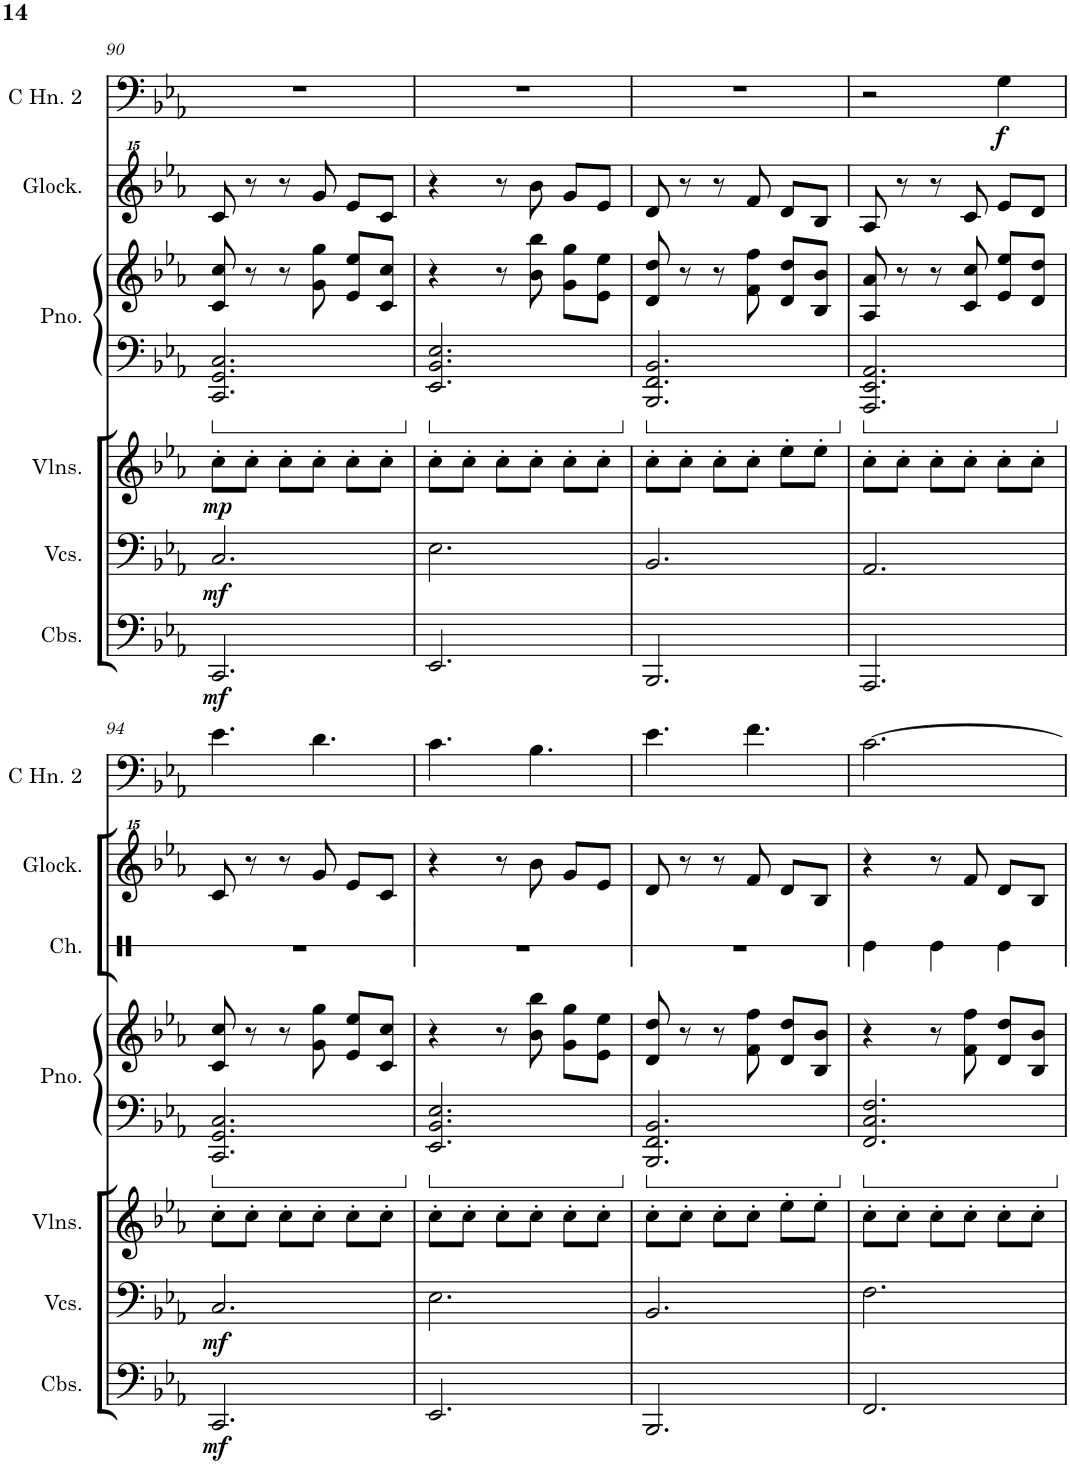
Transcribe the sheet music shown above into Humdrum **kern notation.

**kern	**dynam	**kern	**dynam	**kern	**dynam	**kern	**kern	**kern	**kern	**dynam	**kern
*part7	*part7	*part6	*part6	*part5	*part5	*part4	*part4	*part3	*part2	*part2	*part1
*staff8	*staff8	*staff7	*staff7	*staff6	*staff6	*staff5	*staff4	*staff3	*staff2	*staff2	*staff1
*I"Contrabasses	*	*I"Violoncellos	*	*I"Violins	*	*I"Piano	*	*I"Glockenspiel	*I"Horn in C 2	*	*I"Flute 1
*I'Cbs.	*	*I'Vcs.	*	*I'Vlns.	*	*I'Pno.	*	*I'Glock.	*	*	*I'Fl. 1
!!LO:PB:g=z
*clefF4	*	*clefF4	*	*clefG2	*	*clefF4	*clefG2	*clefG^^2	*clefF4	*	*clefG2
*	*	*	*	*	*	*	*	*	*ITrd7c12	*	*
*k[b-e-a-]	*	*k[b-e-a-]	*	*k[b-e-a-]	*	*k[b-e-a-]	*k[b-e-a-]	*k[b-e-a-]	*k[b-e-a-]	*	*k[b-e-a-]
*M3/4	*	*M3/4	*	*M3/4	*	*M3/4	*M3/4	*M3/4	*M3/4	*	*M3/4
=90	=90	=90	=90	=90	=90	=90	=90	=90	=90	=90	=90
!	!LO:DY:b	!	!LO:DY:b	!	!LO:DY:b	!	!	!	!	!	!
2.CC/	mf	2.C/	mf	8cc'\L	mp	2.CC/ 2.GG/ 2.C/	8c/ 8cc/	8ccc/	2.r	.	2.r
.	.	.	.	8cc'\J	.	.	8r	8r	.	.	.
.	.	.	.	8cc'\L	.	.	8r	8r	.	.	.
.	.	.	.	8cc'\J	.	.	8g\ 8gg\	8ggg/	.	.	.
.	.	.	.	8cc'\L	.	.	8e-/ 8ee-/L	8eee-/L	.	.	.
.	.	.	.	8cc'\J	.	.	8c/ 8cc/J	8ccc/J	.	.	.
=91	=91	=91	=91	=91	=91	=91	=91	=91	=91	=91	=91
2.EE-/	.	2.E-\	.	8cc'\L	.	2.EE-/ 2.BB-/ 2.E-/	4r	4r	2.r	.	2.r
.	.	.	.	8cc'\J	.	.	.	.	.	.	.
.	.	.	.	8cc'\L	.	.	8r	8r	.	.	.
.	.	.	.	8cc'\J	.	.	8b-\ 8bb-\	8bbb-\	.	.	.
.	.	.	.	8cc'\L	.	.	8g\ 8gg\L	8ggg/L	.	.	.
.	.	.	.	8cc'\J	.	.	8e-\ 8ee-\J	8eee-/J	.	.	.
=92	=92	=92	=92	=92	=92	=92	=92	=92	=92	=92	=92
2.BBB-/	.	2.BB-/	.	8cc'\L	.	2.BBB-/ 2.FF/ 2.BB-/	8d/ 8dd/	8ddd/	2.r	.	2.r
.	.	.	.	8cc'\J	.	.	8r	8r	.	.	.
.	.	.	.	8cc'\L	.	.	8r	8r	.	.	.
.	.	.	.	8cc'\J	.	.	8f\ 8ff\	8fff/	.	.	.
.	.	.	.	8ee-'\L	.	.	8d/ 8dd/L	8ddd/L	.	.	.
.	.	.	.	8ee-'\J	.	.	8B-/ 8b-/J	8bb-/J	.	.	.
=93	=93	=93	=93	=93	=93	=93	=93	=93	=93	=93	=93
2.AAA-/	.	2.AA-/	.	8cc'\L	.	2.AAA-/ 2.EE-/ 2.AA-/	8A-/ 8a-/	8aa-/	2r	.	2.r
.	.	.	.	8cc'\J	.	.	8r	8r	.	.	.
.	.	.	.	8cc'\L	.	.	8r	8r	.	.	.
.	.	.	.	8cc'\J	.	.	8c/ 8cc/	8ccc/	.	.	.
!	!	!	!	!	!	!	!	!	!	!LO:DY:b	!
.	.	.	.	8cc'\L	.	.	8e-/ 8ee-/L	8eee-/L	4G\	f	.
.	.	.	.	8cc'\J	.	.	8d/ 8dd/J	8ddd/J	.	.	.
!!LO:LB:g=z
=94	=94	=94	=94	=94	=94	=94	=94	=94	=94	=94	=94
!	!LO:DY:b	!	!LO:DY:b	!	!	!	!	!	!	!	!
2.CC/	mf	2.C/	mf	8cc'\L	.	2.CC/ 2.GG/ 2.C/	8c/ 8cc/	8ccc/	4.e-\	.	2.r
.	.	.	.	8cc'\J	.	.	8r	8r	.	.	.
.	.	.	.	8cc'\L	.	.	8r	8r	.	.	.
.	.	.	.	8cc'\J	.	.	8g\ 8gg\	8ggg/	4.d\	.	.
.	.	.	.	8cc'\L	.	.	8e-/ 8ee-/L	8eee-/L	.	.	.
.	.	.	.	8cc'\J	.	.	8c/ 8cc/J	8ccc/J	.	.	.
=95	=95	=95	=95	=95	=95	=95	=95	=95	=95	=95	=95
2.EE-/	.	2.E-\	.	8cc'\L	.	2.EE-/ 2.BB-/ 2.E-/	4r	4r	4.c\	.	2.r
.	.	.	.	8cc'\J	.	.	.	.	.	.	.
.	.	.	.	8cc'\L	.	.	8r	8r	.	.	.
.	.	.	.	8cc'\J	.	.	8b-\ 8bb-\	8bbb-\	4.B-\	.	.
.	.	.	.	8cc'\L	.	.	8g\ 8gg\L	8ggg/L	.	.	.
.	.	.	.	8cc'\J	.	.	8e-\ 8ee-\J	8eee-/J	.	.	.
=96	=96	=96	=96	=96	=96	=96	=96	=96	=96	=96	=96
2.BBB-/	.	2.BB-/	.	8cc'\L	.	2.BBB-/ 2.FF/ 2.BB-/	8d/ 8dd/	8ddd/	4.e-\	.	2.r
.	.	.	.	8cc'\J	.	.	8r	8r	.	.	.
.	.	.	.	8cc'\L	.	.	8r	8r	.	.	.
.	.	.	.	8cc'\J	.	.	8f\ 8ff\	8fff/	4.f\	.	.
.	.	.	.	8ee-'\L	.	.	8d/ 8dd/L	8ddd/L	.	.	.
.	.	.	.	8ee-'\J	.	.	8B-/ 8b-/J	8bb-/J	.	.	.
=97	=97	=97	=97	=97	=97	=97	=97	=97	=97	=97	=97
2.FF/	.	2.F\	.	8cc'\L	.	2.FF/ 2.C/ 2.F/	4r	4r	[2.c\	.	2.r
.	.	.	.	8cc'\J	.	.	.	.	.	.	.
.	.	.	.	8cc'\L	.	.	8r	8r	.	.	.
.	.	.	.	8cc'\J	.	.	8f\ 8ff\	8fff/	.	.	.
.	.	.	.	8cc'\L	.	.	8d/ 8dd/L	8ddd/L	.	.	.
.	.	.	.	8cc'\J	.	.	8B-/ 8b-/J	8bb-/J	.	.	.
=	=	=	=	=	=	=	=	=	=	=	=
*-	*-	*-	*-	*-	*-	*-	*-	*-	*-	*-	*-
